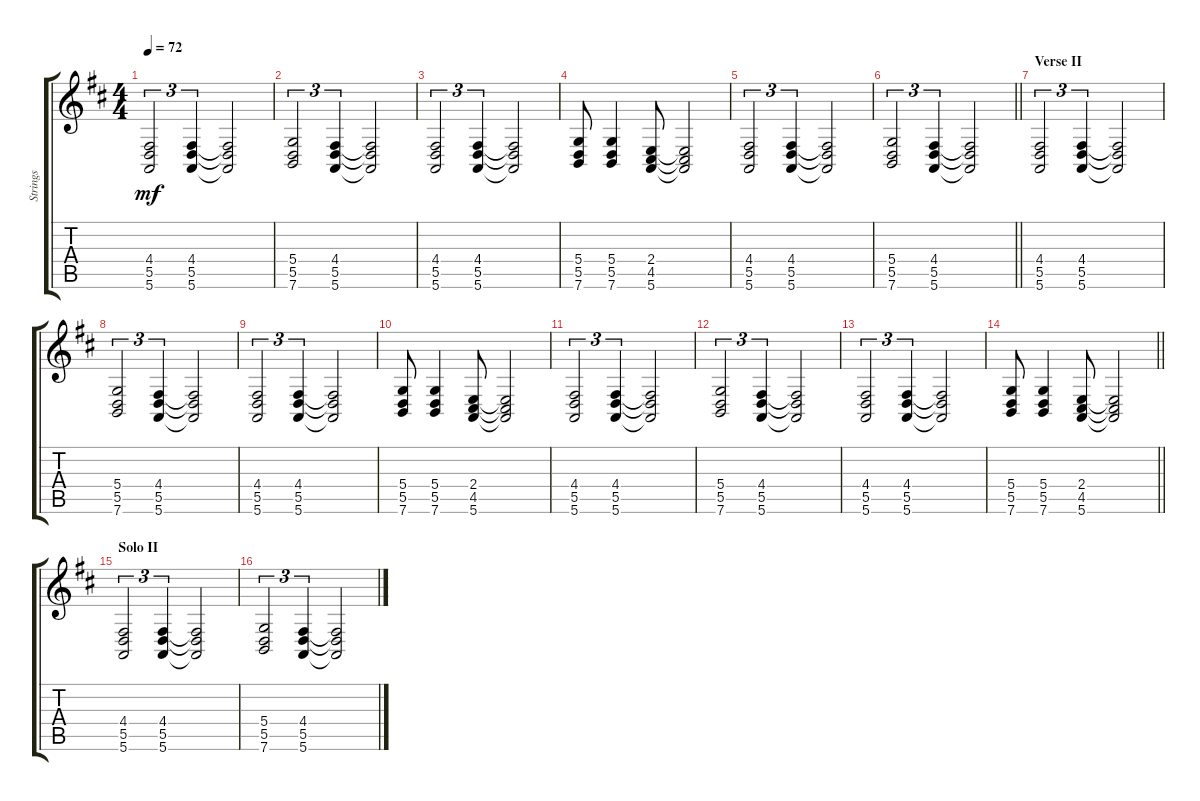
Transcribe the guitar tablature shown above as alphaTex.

\track ("Strings" "Strings") {instrument stringensemble1}
\staff {score tabs}
\tuning (E4 B3 G3 D3 A2 E2) {hide}
\ts (4 4)
\tempo 72
\clef g2
\ks d
(4.4 5.5 5.6).2{tu (3 2) dy mf} (4.4 5.5 5.6).4{tu (3 2)} (4.4{t} 5.5{t} 5.6{t}).2 |
(5.4 5.5 7.6).2{tu (3 2)} (4.4 5.5 5.6).4{tu (3 2)} (4.4{t} 5.5{t} 5.6{t}).2 |
(4.4 5.5 5.6).2{tu (3 2)} (4.4 5.5 5.6).4{tu (3 2)} (4.4{t} 5.5{t} 5.6{t}).2 |
(5.4 5.5 7.6).8 (5.4 5.5 7.6).4 (2.4 4.5 5.6).8 (2.4{t} 4.5{t} 5.6{t}).2 |
(4.4 5.5 5.6).2{tu (3 2)} (4.4 5.5 5.6).4{tu (3 2)} (4.4{t} 5.5{t} 5.6{t}).2 |
\barLineRight lightlight
(5.4 5.5 7.6).2{tu (3 2)} (4.4 5.5 5.6).4{tu (3 2)} (4.4{t} 5.5{t} 5.6{t}).2 |
\section ("" "Verse II")
(4.4 5.5 5.6).2{tu (3 2)} (4.4 5.5 5.6).4{tu (3 2)} (4.4{t} 5.5{t} 5.6{t}).2 |
(5.4 5.5 7.6).2{tu (3 2)} (4.4 5.5 5.6).4{tu (3 2)} (4.4{t} 5.5{t} 5.6{t}).2 |
(4.4 5.5 5.6).2{tu (3 2)} (4.4 5.5 5.6).4{tu (3 2)} (4.4{t} 5.5{t} 5.6{t}).2 |
(5.4 5.5 7.6).8 (5.4 5.5 7.6).4 (2.4 4.5 5.6).8 (2.4{t} 4.5{t} 5.6{t}).2 |
(4.4 5.5 5.6).2{tu (3 2)} (4.4 5.5 5.6).4{tu (3 2)} (4.4{t} 5.5{t} 5.6{t}).2 |
(5.4 5.5 7.6).2{tu (3 2)} (4.4 5.5 5.6).4{tu (3 2)} (4.4{t} 5.5{t} 5.6{t}).2 |
(4.4 5.5 5.6).2{tu (3 2)} (4.4 5.5 5.6).4{tu (3 2)} (4.4{t} 5.5{t} 5.6{t}).2 |
\barLineRight lightlight
(5.4 5.5 7.6).8 (5.4 5.5 7.6).4 (2.4 4.5 5.6).8 (2.4{t} 4.5{t} 5.6{t}).2 |
\section ("" "Solo II")
(4.4 5.5 5.6).2{tu (3 2)} (4.4 5.5 5.6).4{tu (3 2)} (4.4{t} 5.5{t} 5.6{t}).2 |
(5.4 5.5 7.6).2{tu (3 2)} (4.4 5.5 5.6).4{tu (3 2)} (4.4{t} 5.5{t} 5.6{t}).2
